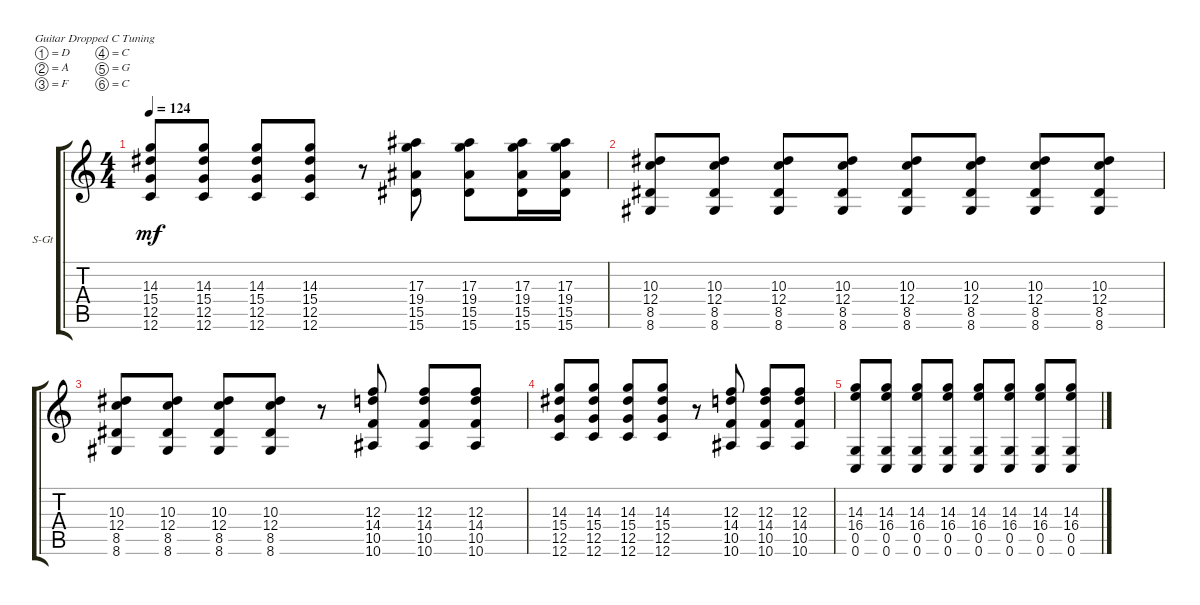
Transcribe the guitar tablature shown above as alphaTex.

\defaultSystemsLayout 4
\bracketExtendMode groupsimilarinstruments
\firstSystemTrackNameOrientation horizontal
\otherSystemsTrackNameOrientation horizontal
\track ("Guitar Left" "S-Gt") {instrument acousticguitarsteel}
\staff {score tabs}
\tuning (D4 A3 F3 C3 G2 C2)
\ts (4 4)
\tempo 124
\clef g2
\ks c
(12.6 12.5 15.4 14.3).8{dy mf} (12.6 12.5 15.4 14.3).8 (12.6 12.5 15.4 14.3).8 (12.6 12.5 15.4 14.3).8 r.8 (15.6 15.5 19.4 17.3).8 (15.6 15.5 19.4 17.3).8 (15.6 15.5 19.4 17.3).16 (15.6 15.5 19.4 17.3).16 |
(8.6 8.5 12.4 10.3).8 (8.6 8.5 12.4 10.3).8 (8.6 8.5 12.4 10.3).8 (8.6 8.5 12.4 10.3).8 (12.4 8.5 8.6 10.3).8 (8.6 8.5 12.4 10.3).8 (8.6 8.5 12.4 10.3).8 (8.6 8.5 12.4 10.3).8 |
(8.6 8.5 12.4 10.3).8 (8.6 8.5 12.4 10.3).8 (8.6 8.5 12.4 10.3).8 (8.6 8.5 12.4 10.3).8 r.8 (10.6 10.5 14.4 12.3).8 (10.6 10.5 14.4 12.3).8 (10.6 10.5 14.4 12.3).8 |
(12.6 12.5 15.4 14.3).8 (12.6 12.5 15.4 14.3).8 (12.6 12.5 15.4 14.3).8 (12.6 12.5 15.4 14.3).8 r.8 (10.6 10.5 14.4 12.3).8 (10.6 10.5 14.4 12.3).8 (10.6 10.5 14.4 12.3).8 |
(0.6 0.5 16.4 14.3).8 (0.6 0.5 16.4 14.3).8 (0.6 0.5 16.4 14.3).8 (0.6 0.5 16.4 14.3).8 (0.6 0.5 16.4 14.3).8 (0.6 0.5 16.4 14.3).8 (0.6 0.5 16.4 14.3).8 (0.6 0.5 16.4 14.3).8
